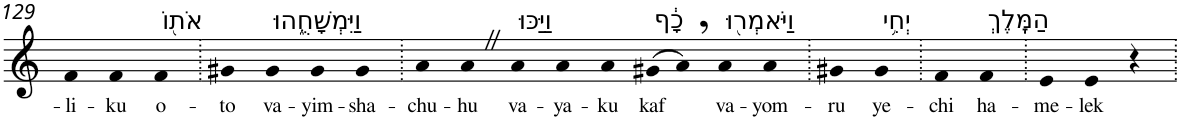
**kern	**text
*part1	*part1
*staff1	*staff1
*I"Piano	*
*I'Pno	*
!!LO:PB:g=z
*clefG2	*
*k[]	*
=129	=129
!	!LO:LY:b
4f	-li-
!	!LO:LY:b
4f	-ku
!LO:TX:a:t=אֹת֖וֹ	!
!	!LO:LY:b
4f	o-
=130.	=130.
!	!LO:LY:b
4g#X	-to
!LO:TX:a:t=וַיִּמְשָׁחֻ֑הוּ	!
!	!LO:LY:b
4g#	va-
!	!LO:LY:b
4g#	-yim-
!	!LO:LY:b
4g#	-sha-
=131.	=131.
!	!LO:LY:b
4a	-chu-
!	!LO:LY:b
4aZ	-hu
!LO:TX:a:t=וַיַּכּוּ	!
!	!LO:LY:b
4a	va-
!	!LO:LY:b
4a	-ya-
!	!LO:LY:b
4a	-ku
!LO:TX:a:t=כָ֔ף	!
!	!LO:LY:b
(>8g#X	kaf
8a,)	.
!LO:TX:a:t=וַיֹּאמְר֖וּ	!
!	!LO:LY:b
4a	va-
!	!LO:LY:b
4a	-yom-
=132.	=132.
!	!LO:LY:b
4g#X	-ru
!LO:TX:a:t=יְחִ֥י	!
!	!LO:LY:b
4g#	ye-
=133.	=133.
!	!LO:LY:b
4f	-chi
!LO:TX:a:t=הַמֶּֽלֶךְ	!
!	!LO:LY:b
4f	ha-
=134.	=134.
!	!LO:LY:b
4e	-me-
!	!LO:LY:b
4e	-lek
4r	.
=.	=.
*-	*-
